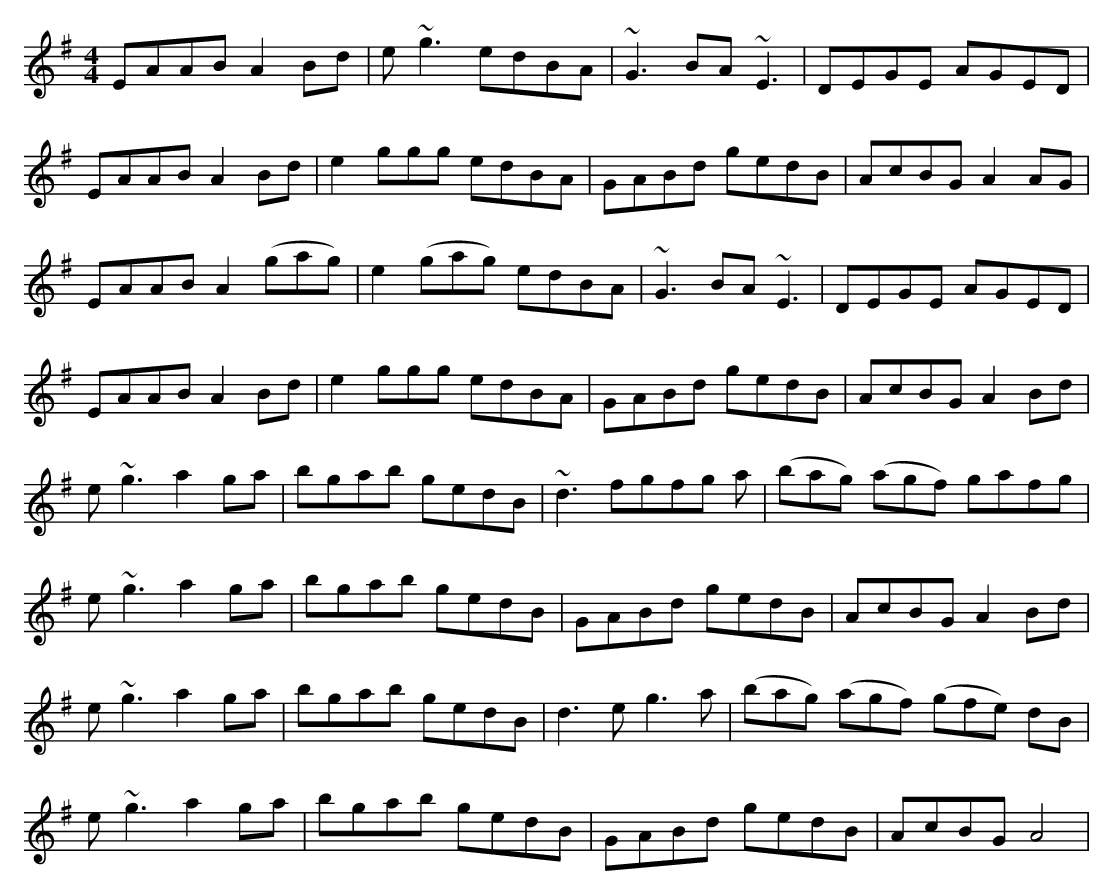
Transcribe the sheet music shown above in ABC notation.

X:1
M:4/4
K:Ador
EAAB A2 Bd|e ~g3 edBA|~G3 BA ~E3|DEGE AGED|
EAAB A2 Bd|e2 ggg edBA|GABd gedB|AcBG A2 AG|
EAAB A2 (gag)|e2 (gag) edBA|~G3 BA ~E3|DEGE AGED|
EAAB A2 Bd|e2 ggg edBA|GABd gedB|AcBG A2 Bd|
e ~g3 a2 ga|bgab gedB|~d3 fgfg a|(bag) (agf) gafg|
e ~g3 a2 ga|bgab gedB|GABd gedB|AcBG A2 Bd|
e ~g3 a2 ga|bgab gedB|d3 e g3 a|(bag) (agf) (gfe) dB|
e ~g3 a2 ga|bgab gedB|GABd gedB|AcBG A4|
